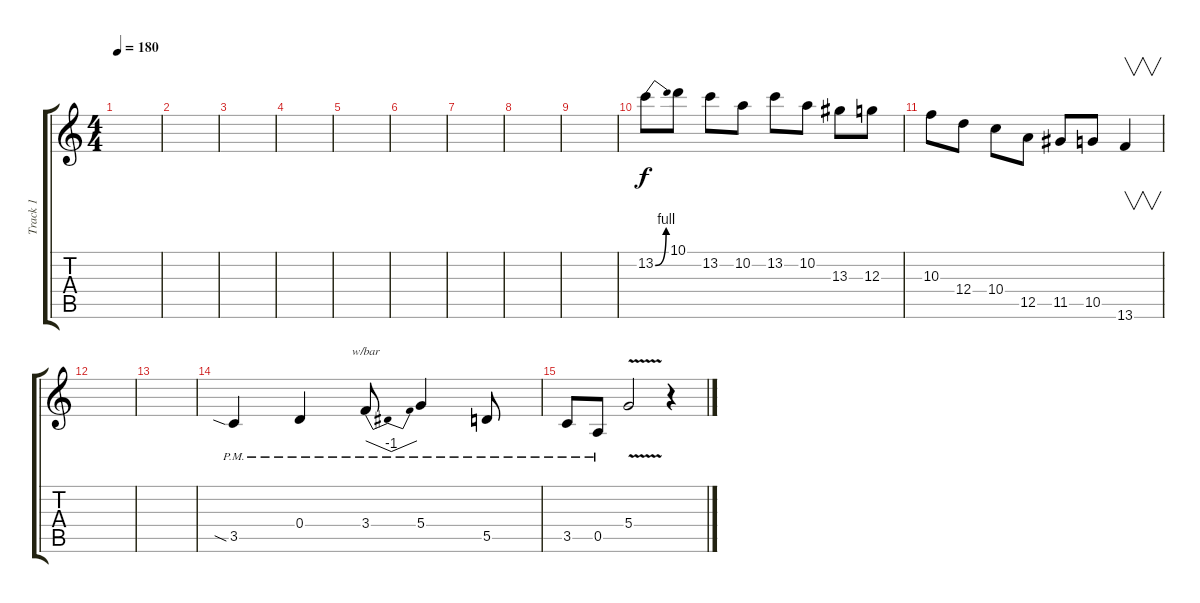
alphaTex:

\track ("Track 1" "Track 1") {instrument distortionguitar}
\staff {score tabs}
\tuning (E4 B3 G3 D3 A2 E2) {hide}
\ts (4 4)
\tempo 180
\clef g2
\ks c
|
|
|
|
|
|
|
|
|
13.2{be (bend 0 0 60 4)}.8 10.1.8 13.2.8 10.2.8 13.2.8 10.2.8 13.3.8 12.3.8 |
10.3.8 12.4.8 10.4.8 12.5.8 11.5.8 10.5.8 13.6.4{v} |
|
|
3.5{sia pm}.4 0.4{pm}.4 3.4{pm}.8{tbe (dip default 0 0 30 -4 60 0)} 5.4{pm}.4 5.5{pm}.8 |
3.5{pm}.8 0.5{pm}.8 5.4{v}.2 r.4
